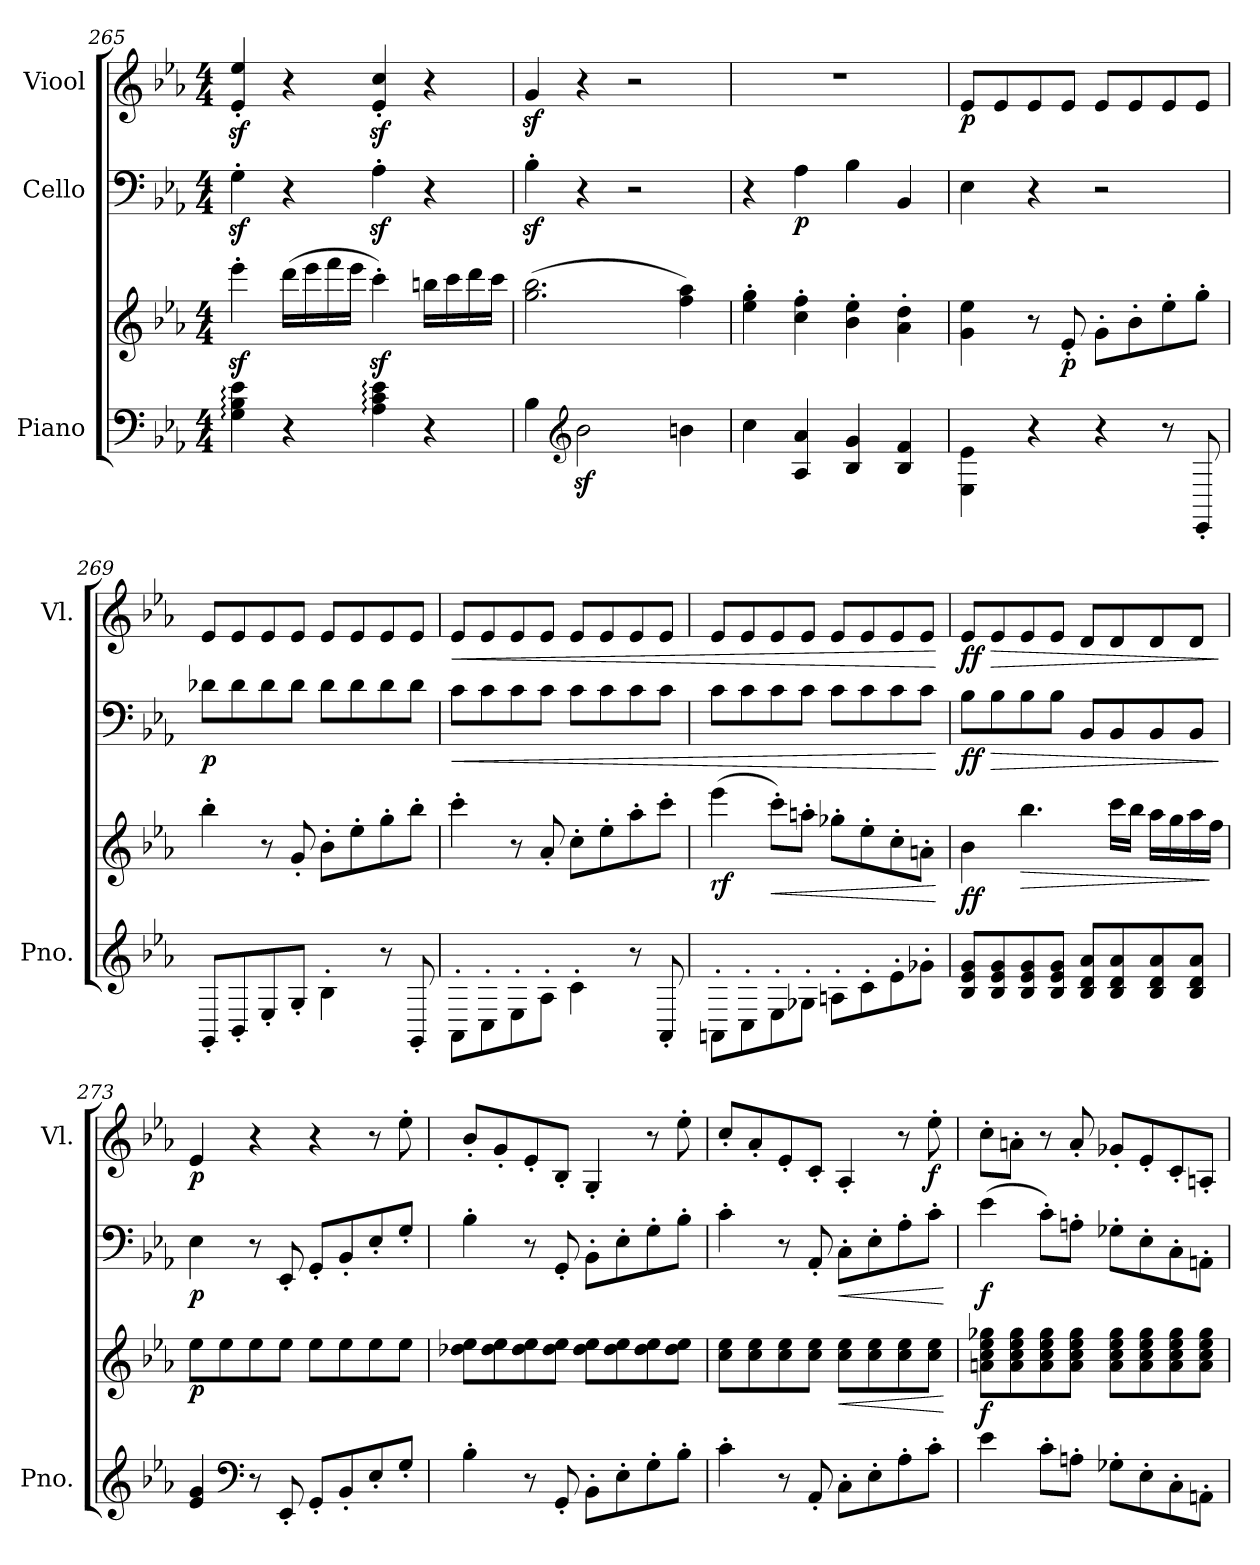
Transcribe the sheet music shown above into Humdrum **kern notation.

**kern	**kern	**dynam	**kern	**dynam	**kern	**dynam
*part3	*part3	*part3	*part2	*part2	*part1	*part1
*staff4	*staff3	*staff3/4	*staff2	*staff2	*staff1	*staff1
*I"Piano	*	*	*I"Cello	*	*I"Viool	*
*I'Pno.	*	*	*	*	*I'Vl.	*
!!LO:LB:g=z
*clefF4	*clefG2	*	*clefF4	*	*clefG2	*
*k[b-e-a-]	*k[b-e-a-]	*	*k[b-e-a-]	*	*k[b-e-a-]	*
*M4/4	*M4/4	*	*M4/4	*	*M4/4	*
=265	=265	=265	=265	=265	=265	=265
4G\: 4B-\: 4e-\:	4eee-z<'\	.	4Gz<'\	.	4e-/z<' 4ee-/z<'	.
4r	(>16ddd\LL	.	4r	.	4r	.
.	16eee-\	.	.	.	.	.
.	16fff\	.	.	.	.	.
.	16eee-\JJ	.	.	.	.	.
4A-\: 4c\: 4e-\:	4cccz<'\)	.	4A-z<'\	.	4e-/z<' 4cc/z<'	.
4r	16bbn\LL	.	4r	.	4r	.
.	16ccc\	.	.	.	.	.
.	16ddd\	.	.	.	.	.
.	16ccc\JJ	.	.	.	.	.
=266	=266	=266	=266	=266	=266	=266
4B-\	(>2.gg\ 2.bb-\	.	4B-z<'\	.	4gz</	.
*clefG2	*	*	*	*	*	*
2b-z<\	.	.	4r	.	4r	.
.	.	.	2r	.	2r	.
4bn\	4ff\ 4aa-\)	.	.	.	.	.
=267	=267	=267	=267	=267	=267	=267
4cc\	4ee-\' 4gg\'	.	4r	.	1r	.
!	!	!	!	!LO:DY:b	!	!
4A-/ 4a-/	4cc\' 4ff\'	.	4A-\	p	.	.
4B-/ 4g/	4b-\' 4ee-\'	.	4B-\	.	.	.
4B-/ 4f/	4a-\' 4dd\'	.	4BB-/	.	.	.
=268	=268	=268	=268	=268	=268	=268
!	!	!	!	!	!	!LO:DY:b
4E-\ 4e-\	4g\ 4ee-\	.	4E-\	.	8e-/L	p
.	.	.	.	.	8e-/	.
4r	8r	.	4r	.	8e-/	.
!	!	!LO:DY:b	!	!	!	!
.	8e-'/	p	.	.	8e-/J	.
4r	8g'\L	.	2r	.	8e-/L	.
.	8b-'\	.	.	.	8e-/	.
8r	8ee-'\	.	.	.	8e-/	.
8EE-'/	8gg'\J	.	.	.	8e-/J	.
!!LO:PB:g=z
=269	=269	=269	=269	=269	=269	=269
!	!	!	!	!LO:DY:b	!	!
8GG'/L	4bb-'\	.	8d-X\L	p	8e-/L	.
8BB-'/	.	.	8d-\	.	8e-/	.
8E-'/	8r	.	8d-\	.	8e-/	.
8G'/J	8g'/	.	8d-\J	.	8e-/J	.
4B-'\	8b-'\L	.	8d-\L	.	8e-/L	.
.	8ee-'\	.	8d-\	.	8e-/	.
8r	8gg'\	.	8d-\	.	8e-/	.
8GG'/	8bb-'\J	.	8d-\J	.	8e-/J	.
=270	=270	=270	=270	=270	=270	=270
!	!	!	!	!LO:HP:b	!	!LO:HP:b
8AA-'\L	4ccc'\	.	8c\L	<	8e-/L	<
8C'\	.	.	8c\	.	8e-/	.
8E-'\	8r	.	8c\	.	8e-/	.
8A-'\J	8a-'/	.	8c\J	.	8e-/J	.
4c'\	8cc'\L	.	8c\L	.	8e-/L	.
.	8ee-'\	.	8c\	.	8e-/	.
8r	8aa-'\	.	8c\	.	8e-/	.
8AA-'/	8ccc'\J	.	8c\J	.	8e-/J	.
=271	=271	=271	=271	=271	=271	=271
!	!	!LO:DY:b	!	!	!	!
8AAn'\L	(>4eee-\	rf	8c\L	.	8e-/L	.
8C'\	.	.	8c\	.	8e-/	.
!	!	!LO:HP:b	!	!	!	!
8E-'\	8ccc'\L)	<	8c\	.	8e-/	.
8G-X'\J	8aan'\J	.	8c\J	.	8e-/J	.
8An'\L	8gg-X'\L	.	8c\L	.	8e-/L	.
8c'\	8ee-'\	.	8c\	.	8e-/	.
8e-'\	8cc'\	.	8c\	.	8e-/	.
8g-X'\J	8an'\J	.	8c\J	.	8e-/J	.
.	.	[	.	[	.	[
!!LO:LB:g=z
=272	=272	=272	=272	=272	=272	=272
!	!	!LO:DY:b	!	!LO:DY:b	!	!LO:DY:b
8B-/ 8e-/ 8g/L	4b-\	ff	8B-\L	ff	8e-/L	ff
!	!	!	!	!LO:HP:b	!	!LO:HP:b
8B-/ 8e-/ 8g/	.	.	8B-\	>	8e-/	>
!	!	!LO:HP:b	!	!	!	!
8B-/ 8e-/ 8g/	4.bb-\	>	8B-\	.	8e-/	.
8B-/ 8e-/ 8g/J	.	.	8B-\J	.	8e-/J	.
8B-/ 8d/ 8a-/L	.	.	8BB-/L	.	8d/L	.
8B-/ 8d/ 8a-/	16ccc\LL	.	8BB-/	.	8d/	.
.	16bb-\JJ	.	.	.	.	.
8B-/ 8d/ 8a-/	16aa-\LL	.	8BB-/	.	8d/	.
.	16gg\	.	.	.	.	.
8B-/ 8d/ 8a-/J	16aa-\	.	8BB-/J	.	8d/J	.
.	16ff\JJ	]	.	.	.	.
.	.	.	.	]	.	]
=273	=273	=273	=273	=273	=273	=273
!	!	!LO:DY:b	!	!LO:DY:b	!	!LO:DY:b
4e-/ 4g/	8ee-\L	p	4E-\	p	4e-/	p
.	8ee-\	.	.	.	.	.
*clefF4	*	*	*	*	*	*
8r	8ee-\	.	8r	.	4r	.
8EE-'/	8ee-\J	.	8EE-'/	.	.	.
8GG'/L	8ee-\L	.	8GG'/L	.	4r	.
8BB-'/	8ee-\	.	8BB-'/	.	.	.
8E-'/	8ee-\	.	8E-'/	.	8r	.
8G'/J	8ee-\J	.	8G'/J	.	8ee-'\	.
=274	=274	=274	=274	=274	=274	=274
4B-'\	8dd-X\ 8ee-\L	.	4B-'\	.	8b-'/L	.
.	8dd-\ 8ee-\	.	.	.	8g'/	.
8r	8dd-\ 8ee-\	.	8r	.	8e-'/	.
8GG'/	8dd-\ 8ee-\J	.	8GG'/	.	8B-'/J	.
8BB-'\L	8dd-\ 8ee-\L	.	8BB-'\L	.	4G'/	.
8E-'\	8dd-\ 8ee-\	.	8E-'\	.	.	.
8G'\	8dd-\ 8ee-\	.	8G'\	.	8r	.
8B-'\J	8dd-\ 8ee-\J	.	8B-'\J	.	8ee-'\	.
!!LO:LB:g=z
=275	=275	=275	=275	=275	=275	=275
4c'\	8cc\ 8ee-\L	.	4c'\	.	8cc'/L	.
.	8cc\ 8ee-\	.	.	.	8a-'/	.
8r	8cc\ 8ee-\	.	8r	.	8e-'/	.
8AA-'/	8cc\ 8ee-\J	.	8AA-'/	.	8c'/J	.
!	!	!LO:HP:b	!	!LO:HP:b	!	!
8C'\L	8cc\ 8ee-\L	<	8C'\L	<	4A-'/	.
8E-'\	8cc\ 8ee-\	.	8E-'\	.	.	.
8A-'\	8cc\ 8ee-\	.	8A-'\	.	8r	.
!	!	!	!	!	!	!LO:DY:b
8c'\J	8cc\ 8ee-\J	.	8c'\J	.	8ee-'\	f
.	.	[	.	[	.	.
=276	=276	=276	=276	=276	=276	=276
!	!	!LO:DY:b	!	!LO:DY:b	!	!
4e-\	8an\ 8cc\ 8ee-\ 8gg-X\L	f	(>4e-\	f	8cc'\L	.
.	8a\ 8cc\ 8ee-\ 8gg-\	.	.	.	8an'\J	.
8c'\L	8a\ 8cc\ 8ee-\ 8gg-\	.	8c'\L)	.	8r	.
8An'\J	8a\ 8cc\ 8ee-\ 8gg-\J	.	8An'\J	.	8a'/	.
8G-X'\L	8a\ 8cc\ 8ee-\ 8gg-\L	.	8G-X'\L	.	8g-X'/L	.
8E-'\	8a\ 8cc\ 8ee-\ 8gg-\	.	8E-'\	.	8e-'/	.
8C'\	8a\ 8cc\ 8ee-\ 8gg-\	.	8C'\	.	8c'/	.
8AAn'\J	8a\ 8cc\ 8ee-\ 8gg-\J	.	8AAn'\J	.	8An'/J	.
=	=	=	=	=	=	=
*-	*-	*-	*-	*-	*-	*-
